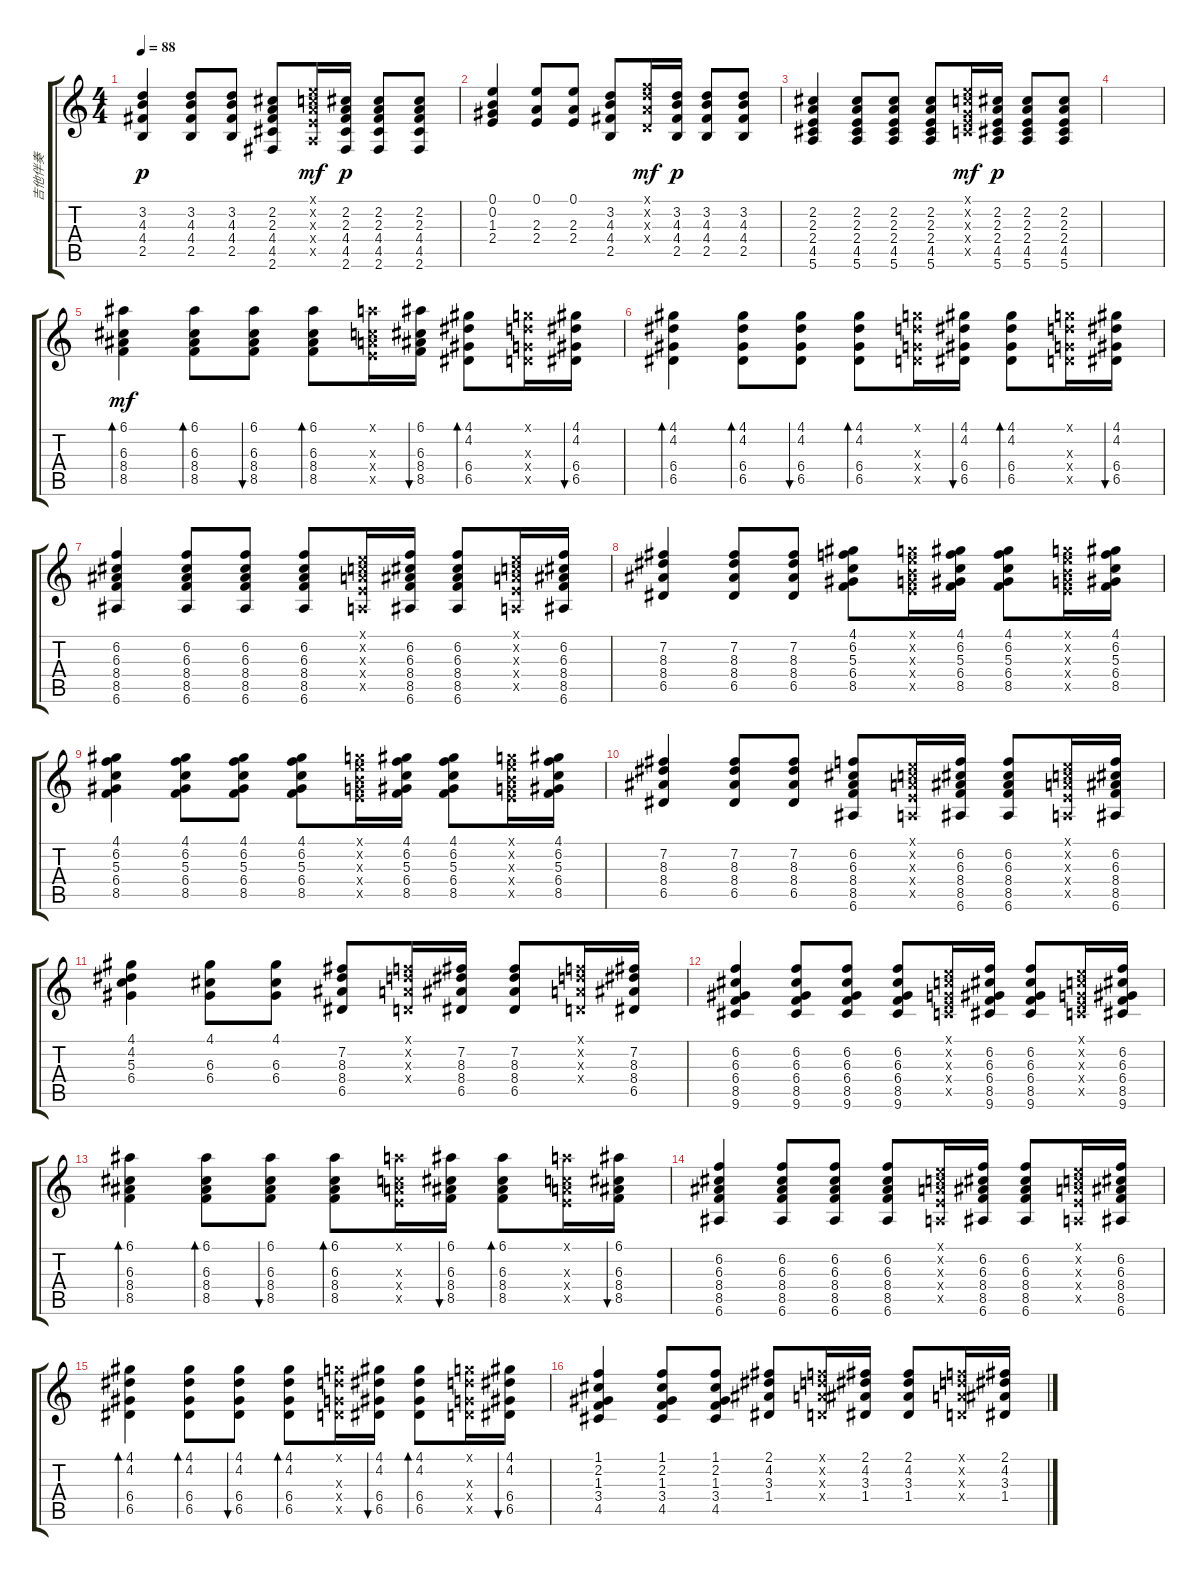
\track ("吉他伴奏" "吉他伴奏") {instrument acousticguitarsteel}
\staff {score tabs}
\tuning (E4 B3 G3 D3 A2 E2) {hide}
\ts (4 4)
\tempo 88
\clef g2
\ks c
(3.2 4.3 4.4 2.5).4{dy p} (3.2 4.3 4.4 2.5).8 (3.2 4.3 4.4 2.5).8 (2.2 2.3 4.4 4.5 2.6).8 (0.1{x} 1.2{x} 2.3{x} 2.4{x} 0.5{x}).16{dy mf} (2.2 2.3 4.4 4.5 2.6).16{dy p} (2.2 2.3 4.4 4.5 2.6).8 (2.2 2.3 4.4 4.5 2.6).8 |
(0.1 0.2 1.3 2.4).4 (0.1 2.3 2.4).8 (0.1 2.3 2.4).8 (3.2 4.3 4.4 2.5).8 (1.1{x} 3.2{x} 2.3{x} 0.4{x}).16{dy mf} (3.2 4.3 4.4 2.5).16{dy p} (3.2 4.3 4.4 2.5).8 (3.2 4.3 4.4 2.5).8 |
(2.2 2.3 2.4 4.5 5.6).4 (2.2 2.3 2.4 4.5 5.6).8 (2.2 2.3 2.4 4.5 5.6).8 (2.2 2.3 2.4 4.5 5.6).8 (0.1{x} 1.2{x} 0.3{x} 2.4{x} 3.5{x}).16{dy mf} (2.2 2.3 2.4 4.5 5.6).16{dy p} (2.2 2.3 2.4 4.5 5.6).8 (2.2 2.3 2.4 4.5 5.6).8 |
|
(6.1 6.3 8.4 8.5).4{bd 30 dy mf} (6.1 6.3 8.4 8.5).8{bd 30} (6.1 6.3 8.4 8.5).8{bu 30} (6.1 6.3 8.4 8.5).8{bd 30} (5.1{x} 5.3{x} 7.4{x} 7.5{x}).16 (6.1 6.3 8.4 8.5).16{bu 30} (4.1 4.2 6.4 6.5).8{bd 30} (3.1{x} 7.3{x} 5.4{x} 5.5{x}).16 (4.1 4.2 6.4 6.5).16{bu 30} |
(4.1 4.2 6.4 6.5).4{bd 30} (4.1 4.2 6.4 6.5).8{bd 30} (4.1 4.2 6.4 6.5).8{bu 30} (4.1 4.2 6.4 6.5).8{bd 30} (3.1{x} 7.3{x} 5.4{x} 5.5{x}).16 (4.1 4.2 6.4 6.5).16{bu 30} (4.1 4.2 6.4 6.5).8{bd 30} (3.1{x} 7.3{x} 5.4{x} 5.5{x}).16 (4.1 4.2 6.4 6.5).16{bu 30} |
(6.2 6.3 8.4 8.5 6.6).4 (6.2 6.3 8.4 8.5 6.6).8 (6.2 6.3 8.4 8.5 6.6).8 (6.2 6.3 8.4 8.5 6.6).8 (0.1{x} 1.2{x} 2.3{x} 2.4{x} 0.5{x}).16 (6.2 6.3 8.4 8.5 6.6).16 (6.2 6.3 8.4 8.5 6.6).8 (0.1{x} 1.2{x} 2.3{x} 2.4{x} 0.5{x}).16 (6.2 6.3 8.4 8.5 6.6).16 |
(7.2 8.3 8.4 6.5).4 (7.2 8.3 8.4 6.5).8 (7.2 8.3 8.4 6.5).8 (4.1 6.2 5.3 6.4 8.5).8 (3.1{x} 5.2{x} 4.3{x} 5.4{x} 7.5{x}).16 (4.1 6.2 5.3 6.4 8.5).16 (4.1 6.2 5.3 6.4 8.5).8 (3.1{x} 5.2{x} 4.3{x} 5.4{x} 7.5{x}).16 (4.1 6.2 5.3 6.4 8.5).16 |
(4.1 6.2 5.3 6.4 8.5).4 (4.1 6.2 5.3 6.4 8.5).8 (4.1 6.2 5.3 6.4 8.5).8 (4.1 6.2 5.3 6.4 8.5).8 (3.1{x} 5.2{x} 4.3{x} 5.4{x} 7.5{x}).16 (4.1 6.2 5.3 6.4 8.5).16 (4.1 6.2 5.3 6.4 8.5).8 (3.1{x} 5.2{x} 4.3{x} 5.4{x} 7.5{x}).16 (4.1 6.2 5.3 6.4 8.5).16 |
(7.2 8.3 8.4 6.5).4 (7.2 8.3 8.4 6.5).8 (7.2 8.3 8.4 6.5).8 (6.2 6.3 8.4 8.5 6.6).8 (0.1{x} 1.2{x} 2.3{x} 2.4{x} 0.5{x}).16 (6.2 6.3 8.4 8.5 6.6).16 (6.2 6.3 8.4 8.5 6.6).8 (0.1{x} 1.2{x} 2.3{x} 2.4{x} 0.5{x}).16 (6.2 6.3 8.4 8.5 6.6).16 |
(4.1 4.2 5.3 6.4).4 (4.1 6.3 6.4).8 (4.1 6.3 6.4).8 (7.2 8.3 8.4 6.5).8 (1.1{x} 3.2{x} 2.3{x} 0.4{x}).16 (7.2 8.3 8.4 6.5).16 (7.2 8.3 8.4 6.5).8 (1.1{x} 3.2{x} 2.3{x} 0.4{x}).16 (7.2 8.3 8.4 6.5).16 |
(6.2 6.3 6.4 8.5 9.6).4 (6.2 6.3 6.4 8.5 9.6).8 (6.2 6.3 6.4 8.5 9.6).8 (6.2 6.3 6.4 8.5 9.6).8 (0.1{x} 1.2{x} 0.3{x} 2.4{x} 3.5{x}).16 (6.2 6.3 6.4 8.5 9.6).16 (6.2 6.3 6.4 8.5 9.6).8 (0.1{x} 1.2{x} 0.3{x} 2.4{x} 3.5{x}).16 (6.2 6.3 6.4 8.5 9.6).16 |
(6.1 6.3 8.4 8.5).4{bd 30} (6.1 6.3 8.4 8.5).8{bd 30} (6.1 6.3 8.4 8.5).8{bu 30} (6.1 6.3 8.4 8.5).8{bd 30} (5.1{x} 5.3{x} 7.4{x} 7.5{x}).16 (6.1 6.3 8.4 8.5).16{bu 30} (6.1 6.3 8.4 8.5).8{bd 30} (5.1{x} 5.3{x} 7.4{x} 7.5{x}).16 (6.1 6.3 8.4 8.5).16{bu 30} |
(6.2 6.3 8.4 8.5 6.6).4 (6.2 6.3 8.4 8.5 6.6).8 (6.2 6.3 8.4 8.5 6.6).8 (6.2 6.3 8.4 8.5 6.6).8 (0.1{x} 1.2{x} 2.3{x} 2.4{x} 0.5{x}).16 (6.2 6.3 8.4 8.5 6.6).16 (6.2 6.3 8.4 8.5 6.6).8 (0.1{x} 1.2{x} 2.3{x} 2.4{x} 0.5{x}).16 (6.2 6.3 8.4 8.5 6.6).16 |
(4.1 4.2 6.4 6.5).4{bd 30} (4.1 4.2 6.4 6.5).8{bd 30} (4.1 4.2 6.4 6.5).8{bu 30} (4.1 4.2 6.4 6.5).8{bd 30} (3.1{x} 7.3{x} 5.4{x} 5.5{x}).16 (4.1 4.2 6.4 6.5).16{bu 30} (4.1 4.2 6.4 6.5).8{bd 30} (3.1{x} 7.3{x} 5.4{x} 5.5{x}).16 (4.1 4.2 6.4 6.5).16{bu 30} |
(1.1 2.2 1.3 3.4 4.5).4 (1.1 2.2 1.3 3.4 4.5).8 (1.1 2.2 1.3 3.4 4.5).8 (2.1 4.2 3.3 1.4).8 (1.1{x} 3.2{x} 2.3{x} 0.4{x}).16 (2.1 4.2 3.3 1.4).16 (2.1 4.2 3.3 1.4).8 (1.1{x} 3.2{x} 2.3{x} 0.4{x}).16 (2.1 4.2 3.3 1.4).16
